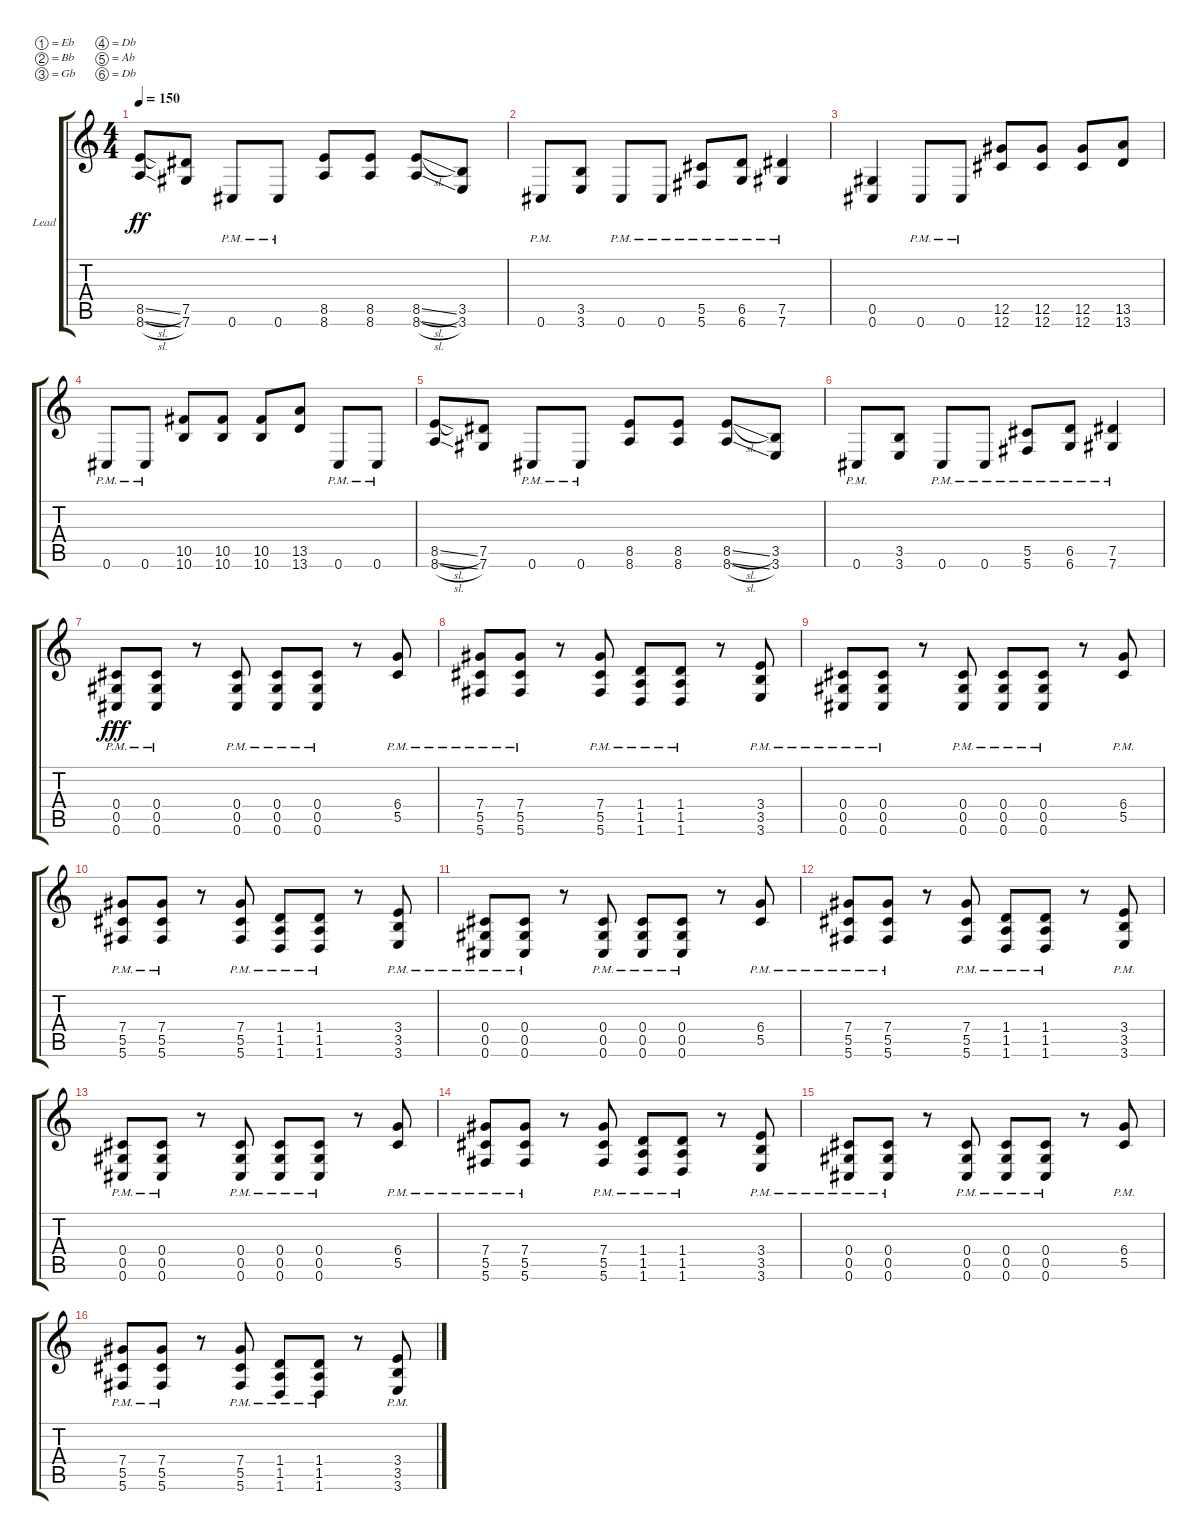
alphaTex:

\bracketExtendMode groupsimilarinstruments
\firstSystemTrackNameOrientation horizontal
\otherSystemsTrackNameOrientation horizontal
\track ("Adam" "Lead") {instrument distortionguitar}
\staff {score tabs}
\tuning (Eb4 Bb3 Gb3 Db3 Ab2 Db2)
\ts (4 4)
\tempo 150
\clef g2
\ks c
(8.6{sl} 8.5{sl}).8{dy ff} (7.6 7.5).8 0.6{pm}.8 0.6{pm}.8 (8.6 8.5).8 (8.5 8.6).8 (8.6{sl} 8.5{sl}).8 (3.5 3.6).8 |
0.6{pm}.8 (3.6 3.5).8 0.6{pm}.8 0.6{pm}.8 (5.6{pm} 5.5{pm}).8 (6.5{pm} 6.6{pm}).8 (7.6{pm} 7.5{pm}).4 |
(0.6 0.5).4 0.6{pm}.8 0.6{pm}.8 (12.6 12.5).8 (12.6 12.5).8 (12.6 12.5).8 (13.6 13.5).8 |
0.6{pm}.8 0.6{pm}.8 (10.6 10.5).8 (10.5 10.6).8 (10.6 10.5).8 (13.5 13.6).8 0.6{pm}.8 0.6{pm}.8 |
(8.6{sl} 8.5{sl}).8 (7.6 7.5).8 0.6{pm}.8 0.6{pm}.8 (8.6 8.5).8 (8.5 8.6).8 (8.6{sl} 8.5{sl}).8 (3.5 3.6).8 |
0.6{pm}.8 (3.6 3.5).8 0.6{pm}.8 0.6{pm}.8 (5.6{pm} 5.5{pm}).8 (6.5{pm} 6.6{pm}).8 (7.6{pm} 7.5{pm}).4 |
(0.6{pm} 0.5{pm} 0.4{pm}).8{dy fff} (0.6{pm} 0.5{pm} 0.4{pm}).8 r.8 (0.6{pm} 0.5{pm} 0.4{pm}).8 (0.6{pm} 0.5{pm} 0.4{pm}).8 (0.4{pm} 0.5{pm} 0.6{pm}).8 r.8 (5.5{pm} 6.4{pm}).8 |
(5.5{pm} 7.4{pm} 5.6{pm}).8 (5.6{pm} 5.5{pm} 7.4{pm}).8 r.8 (5.6{pm} 5.5{pm} 7.4{pm}).8 (1.6{pm} 1.5{pm} 1.4{pm}).8 (1.4{pm} 1.5{pm} 1.6{pm}).8 r.8 (3.6{pm} 3.5{pm} 3.4{pm}).8 |
(0.6{pm} 0.5{pm} 0.4{pm}).8 (0.6{pm} 0.5{pm} 0.4{pm}).8 r.8 (0.6{pm} 0.5{pm} 0.4{pm}).8 (0.6{pm} 0.5{pm} 0.4{pm}).8 (0.4{pm} 0.5{pm} 0.6{pm}).8 r.8 (5.5{pm} 6.4{pm}).8 |
(5.5{pm} 7.4{pm} 5.6{pm}).8 (5.6{pm} 5.5{pm} 7.4{pm}).8 r.8 (5.6{pm} 5.5{pm} 7.4{pm}).8 (1.6{pm} 1.5{pm} 1.4{pm}).8 (1.4{pm} 1.5{pm} 1.6{pm}).8 r.8 (3.6{pm} 3.5{pm} 3.4{pm}).8 |
(0.6{pm} 0.5{pm} 0.4{pm}).8 (0.6{pm} 0.5{pm} 0.4{pm}).8 r.8 (0.6{pm} 0.5{pm} 0.4{pm}).8 (0.6{pm} 0.5{pm} 0.4{pm}).8 (0.4{pm} 0.5{pm} 0.6{pm}).8 r.8 (5.5{pm} 6.4{pm}).8 |
(5.5{pm} 7.4{pm} 5.6{pm}).8 (5.6{pm} 5.5{pm} 7.4{pm}).8 r.8 (5.6{pm} 5.5{pm} 7.4{pm}).8 (1.6{pm} 1.5{pm} 1.4{pm}).8 (1.4{pm} 1.5{pm} 1.6{pm}).8 r.8 (3.6{pm} 3.5{pm} 3.4{pm}).8 |
(0.6{pm} 0.5{pm} 0.4{pm}).8 (0.6{pm} 0.5{pm} 0.4{pm}).8 r.8 (0.6{pm} 0.5{pm} 0.4{pm}).8 (0.6{pm} 0.5{pm} 0.4{pm}).8 (0.4{pm} 0.5{pm} 0.6{pm}).8 r.8 (5.5{pm} 6.4{pm}).8 |
(5.5{pm} 7.4{pm} 5.6{pm}).8 (5.6{pm} 5.5{pm} 7.4{pm}).8 r.8 (5.6{pm} 5.5{pm} 7.4{pm}).8 (1.6{pm} 1.5{pm} 1.4{pm}).8 (1.4{pm} 1.5{pm} 1.6{pm}).8 r.8 (3.6{pm} 3.5{pm} 3.4{pm}).8 |
(0.6{pm} 0.5{pm} 0.4{pm}).8 (0.6{pm} 0.5{pm} 0.4{pm}).8 r.8 (0.6{pm} 0.5{pm} 0.4{pm}).8 (0.6{pm} 0.5{pm} 0.4{pm}).8 (0.4{pm} 0.5{pm} 0.6{pm}).8 r.8 (5.5{pm} 6.4{pm}).8 |
(5.5{pm} 7.4{pm} 5.6{pm}).8 (5.6{pm} 5.5{pm} 7.4{pm}).8 r.8 (5.6{pm} 5.5{pm} 7.4{pm}).8 (1.6{pm} 1.5{pm} 1.4{pm}).8 (1.4{pm} 1.5{pm} 1.6{pm}).8 r.8 (3.6{pm} 3.5{pm} 3.4{pm}).8
